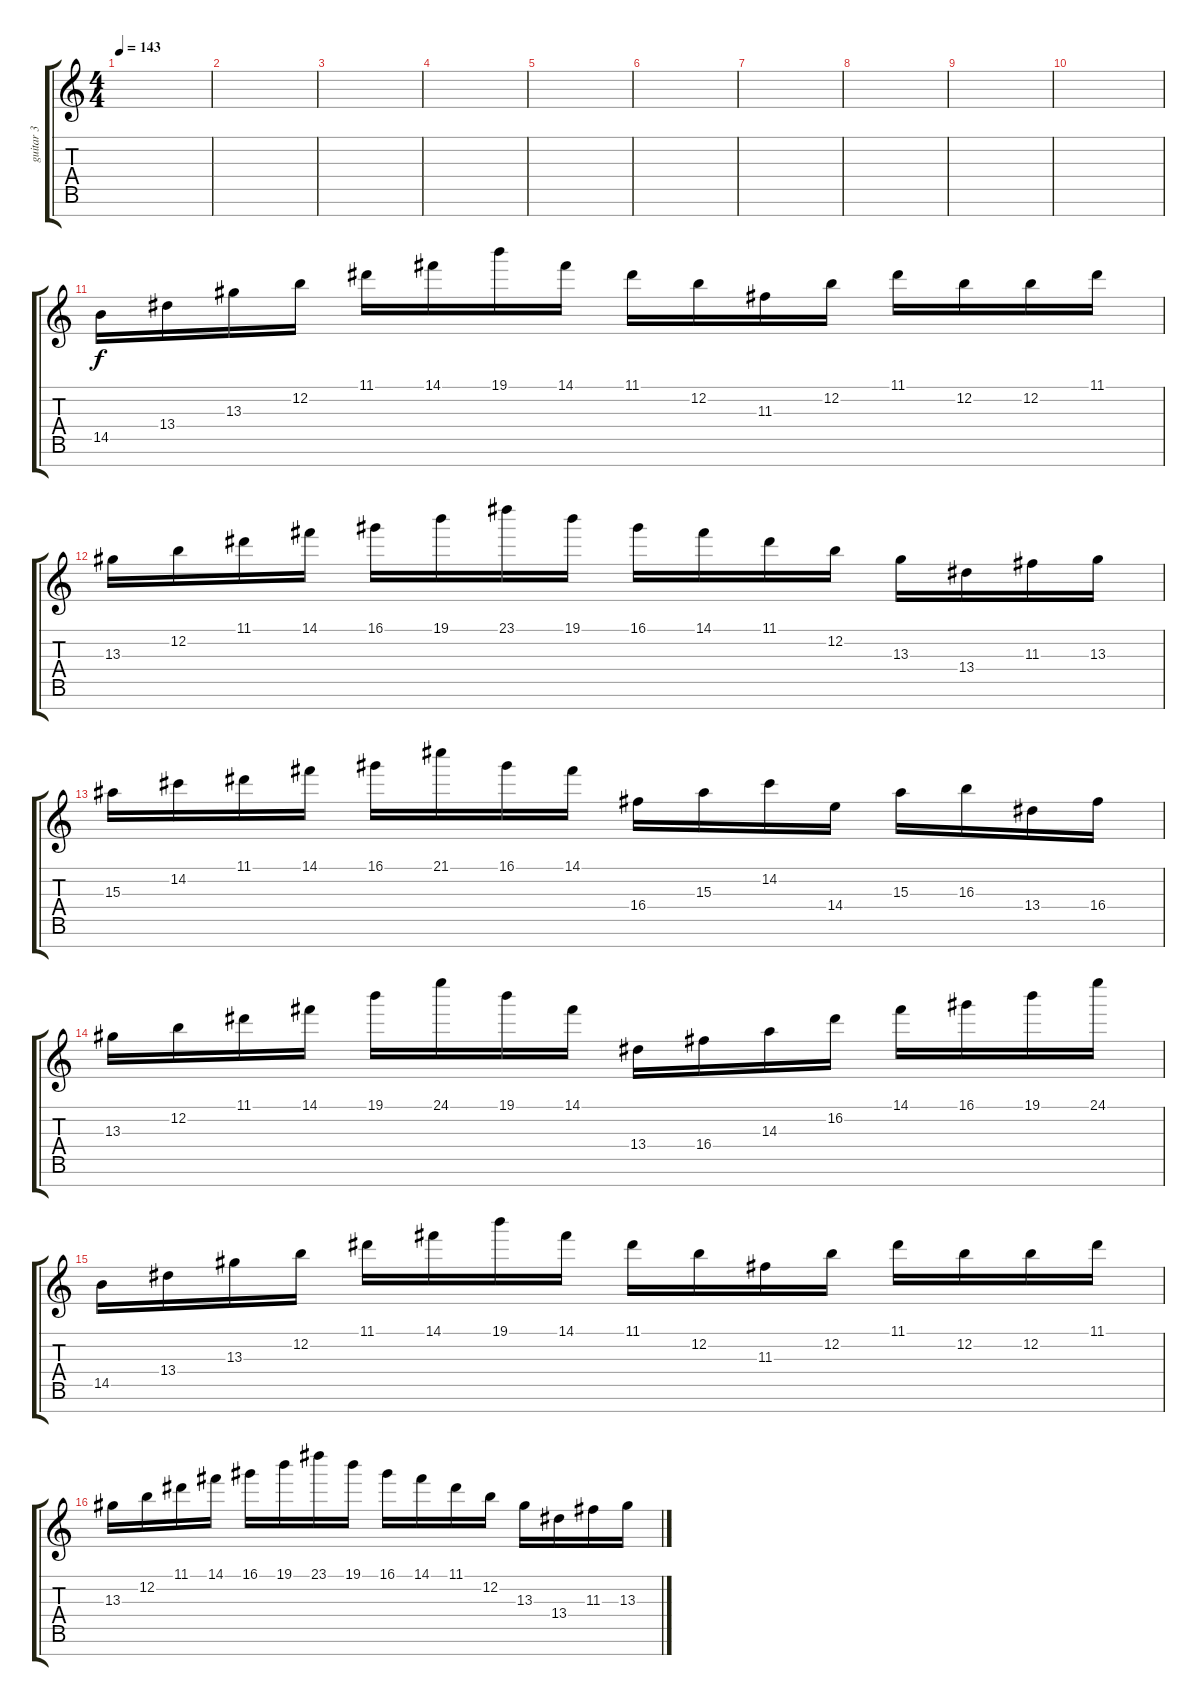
\track ("guitar 3" "guitar 3") {instrument acousticguitarsteel}
\staff {score tabs}
\tuning (E4 B3 G3 D3 A2 E2 B1) {hide}
\ts (4 4)
\tempo 143
\clef g2
\ks c
|
|
|
|
|
|
|
|
|
|
14.5.16{instrument distortionguitar} 13.4.16 13.3.16 12.2.16 11.1.16 14.1.16 19.1.16 14.1.16 11.1.16 12.2.16 11.3.16 12.2.16 11.1.16 12.2.16 12.2.16 11.1.16 |
13.3.16 12.2.16 11.1.16 14.1.16 16.1.16 19.1.16 23.1.16 19.1.16 16.1.16 14.1.16 11.1.16 12.2.16 13.3.16 13.4.16 11.3.16 13.3.16 |
15.3.16 14.2.16 11.1.16 14.1.16 16.1.16 21.1.16 16.1.16 14.1.16 16.4.16 15.3.16 14.2.16 14.4.16 15.3.16 16.3.16 13.4.16 16.4.16 |
13.3.16 12.2.16 11.1.16 14.1.16 19.1.16 24.1.16 19.1.16 14.1.16 13.4.16 16.4.16 14.3.16 16.2.16 14.1.16 16.1.16 19.1.16 24.1.16 |
14.5.16 13.4.16 13.3.16 12.2.16 11.1.16 14.1.16 19.1.16 14.1.16 11.1.16 12.2.16 11.3.16 12.2.16 11.1.16 12.2.16 12.2.16 11.1.16 |
13.3.16 12.2.16 11.1.16 14.1.16 16.1.16 19.1.16 23.1.16 19.1.16 16.1.16 14.1.16 11.1.16 12.2.16 13.3.16 13.4.16 11.3.16 13.3.16
